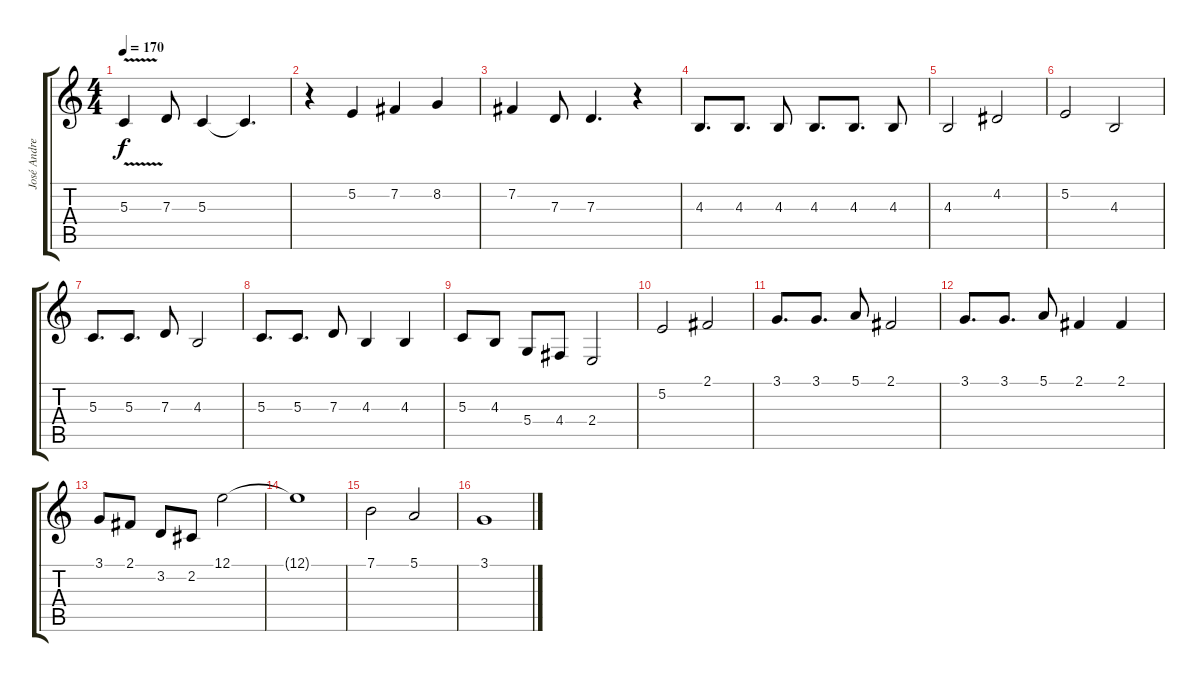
\track ("José Andrea" "José Andre") {instrument lead2sawtooth}
\staff {score tabs}
\tuning (E4 B3 G3 D3 A2 E2) {hide}
\ts (4 4)
\tempo 170
\clef g2
\ks c
5.3{v}.4{dy f} 7.3.8 5.3.4 5.3{t}.4{d} |
r.4 5.2.4 7.2.4 8.2.4 |
7.2.4 7.3.8 7.3.4{d} r.4 |
4.3.8{d} 4.3.8{d} 4.3.8 4.3.8{d} 4.3.8{d} 4.3.8 |
4.3.2 4.2.2 |
5.2.2 4.3.2 |
5.3.8{d} 5.3.8{d} 7.3.8 4.3.2 |
5.3.8{d} 5.3.8{d} 7.3.8 4.3.4 4.3.4 |
5.3.8 4.3.8 5.4.8 4.4.8 2.4.2 |
5.2.2 2.1.2 |
3.1.8{d} 3.1.8{d} 5.1.8 2.1.2 |
3.1.8{d} 3.1.8{d} 5.1.8 2.1.4 2.1.4 |
3.1.8 2.1.8 3.2.8 2.2.8 12.1.2 |
12.1{t}.1 |
7.1.2 5.1.2 |
3.1.1
